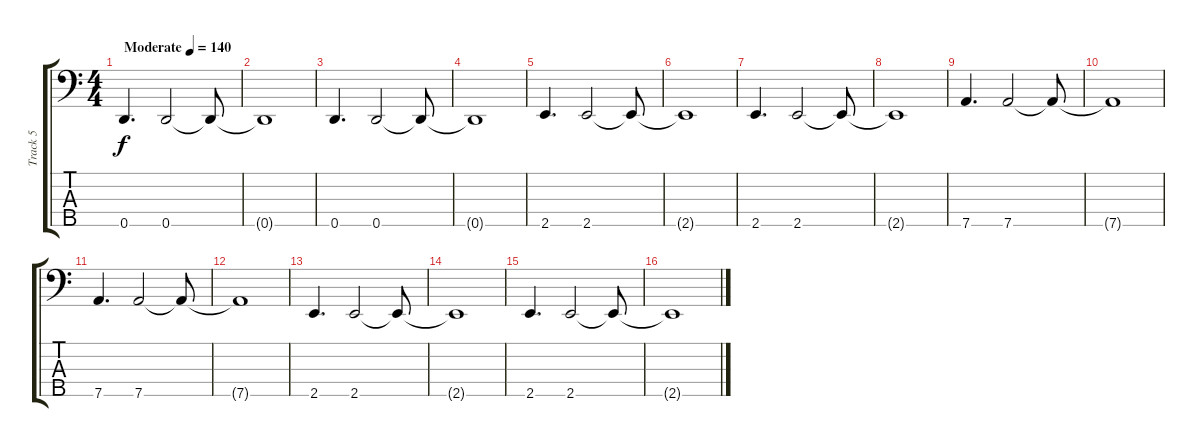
\track ("Track 5" "Track 5") {instrument electricbasspick}
\staff {score tabs}
\tuning (Bb2 F2 C2 G1 D1) {hide}
\ts (4 4)
\tempo (140 "Moderate")
\clef f4
\ks c
0.5.4{d dy f instrument electricbasspick} 0.5.2 0.5{t}.8 |
0.5{t}.1 |
0.5.4{d} 0.5.2 0.5{t}.8 |
0.5{t}.1 |
2.5.4{d} 2.5.2 2.5{t}.8 |
2.5{t}.1 |
2.5.4{d} 2.5.2 2.5{t}.8 |
2.5{t}.1 |
7.5.4{d} 7.5.2 7.5{t}.8 |
7.5{t}.1 |
7.5.4{d} 7.5.2 7.5{t}.8 |
7.5{t}.1 |
2.5.4{d} 2.5.2 2.5{t}.8 |
2.5{t}.1 |
2.5.4{d} 2.5.2 2.5{t}.8 |
2.5{t}.1
